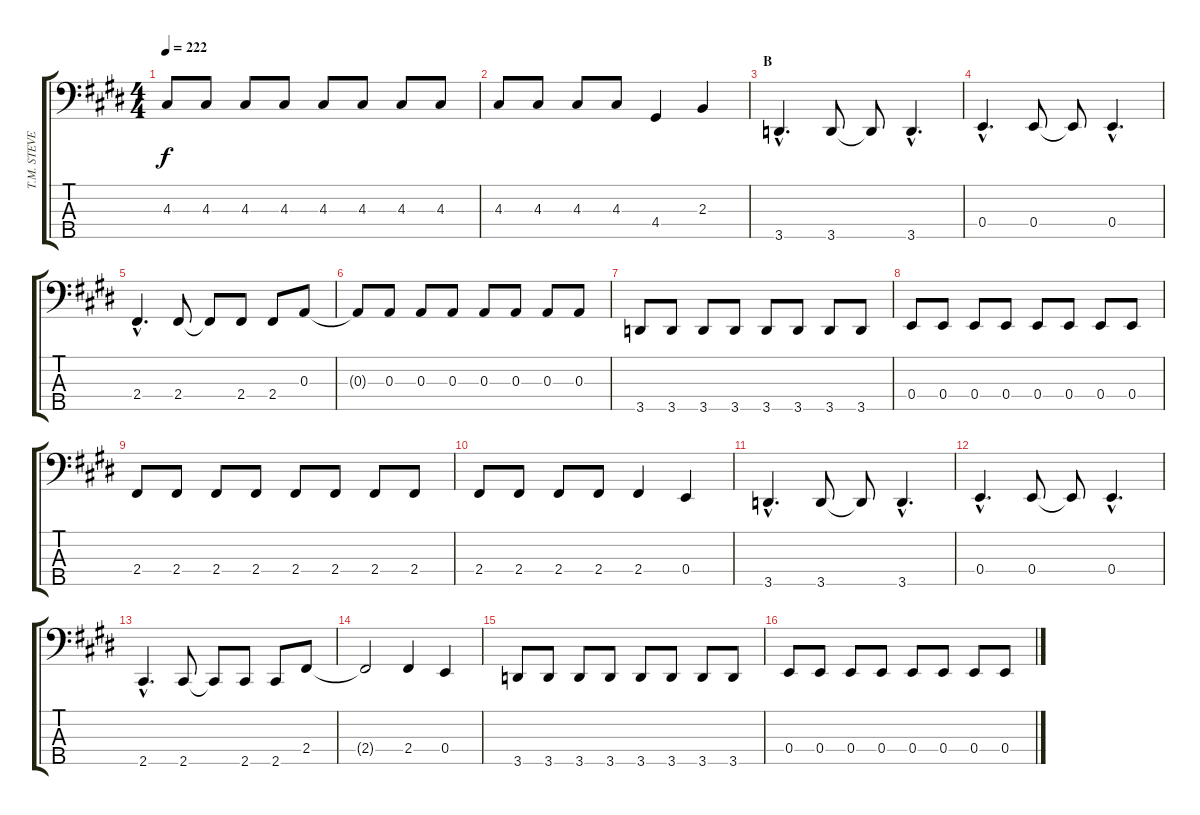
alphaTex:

\track ("T.M. STEVENS" "T.M. STEVE") {instrument electricbasspick}
\staff {score tabs}
\tuning (G2 D2 A1 E1 B0) {hide}
\ts (4 4)
\tempo 222
\clef f4
\ks c#minor
4.3.8{dy f} 4.3.8 4.3.8 4.3.8 4.3.8 4.3.8 4.3.8 4.3.8 |
4.3.8 4.3.8 4.3.8 4.3.8 4.4.4 2.3.4 |
\section ("" "B")
3.5{hac}.4{d} 3.5.8 3.5{t}.8 3.5{hac}.4{d} |
0.4{hac}.4{d} 0.4.8 0.4{t}.8 0.4{hac}.4{d} |
2.4{hac}.4{d} 2.4.8 2.4{t}.8 2.4.8 2.4.8 0.3.8 |
0.3{t}.8 0.3.8 0.3.8 0.3.8 0.3.8 0.3.8 0.3.8 0.3.8 |
3.5.8 3.5.8 3.5.8 3.5.8 3.5.8 3.5.8 3.5.8 3.5.8 |
0.4.8 0.4.8 0.4.8 0.4.8 0.4.8 0.4.8 0.4.8 0.4.8 |
2.4.8 2.4.8 2.4.8 2.4.8 2.4.8 2.4.8 2.4.8 2.4.8 |
2.4.8 2.4.8 2.4.8 2.4.8 2.4.4 0.4.4 |
3.5{hac}.4{d} 3.5.8 3.5{t}.8 3.5{hac}.4{d} |
0.4{hac}.4{d} 0.4.8 0.4{t}.8 0.4{hac}.4{d} |
2.5{hac}.4{d} 2.5.8 2.5{t}.8 2.5.8 2.5.8 2.4.8 |
2.4{t}.2 2.4.4 0.4.4 |
3.5.8 3.5.8 3.5.8 3.5.8 3.5.8 3.5.8 3.5.8 3.5.8 |
0.4.8 0.4.8 0.4.8 0.4.8 0.4.8 0.4.8 0.4.8 0.4.8
